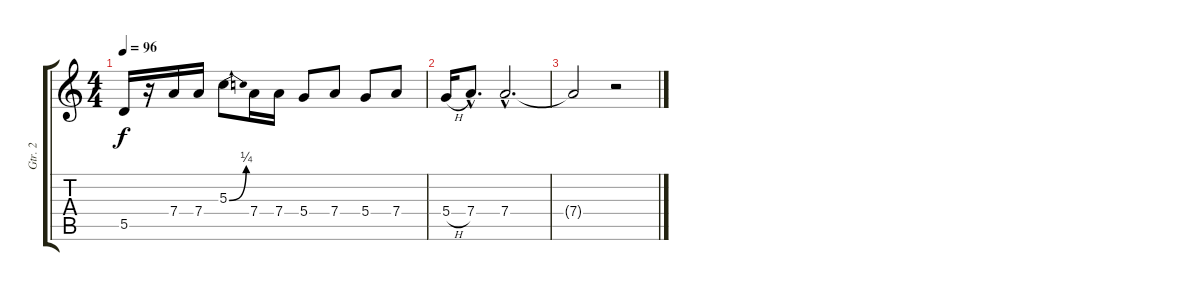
\track ("Gtr. 2" "Gtr. 2") {instrument distortionguitar}
\staff {score tabs}
\tuning (E4 B3 G3 D3 A2 E2) {hide}
\ts (4 4)
\tempo 96
\clef g2
\ks c
5.5.16{dy f} r.16 7.4.16 7.4.16 5.3{be (bend 0 0 60 1)}.8 7.4.16 7.4.16 5.4.8 7.4.8 5.4.8 7.4.8 |
5.4{h}.16 7.4{hac}.8{d} 7.4{hac}.2{d} |
7.4{t}.2 r.2
